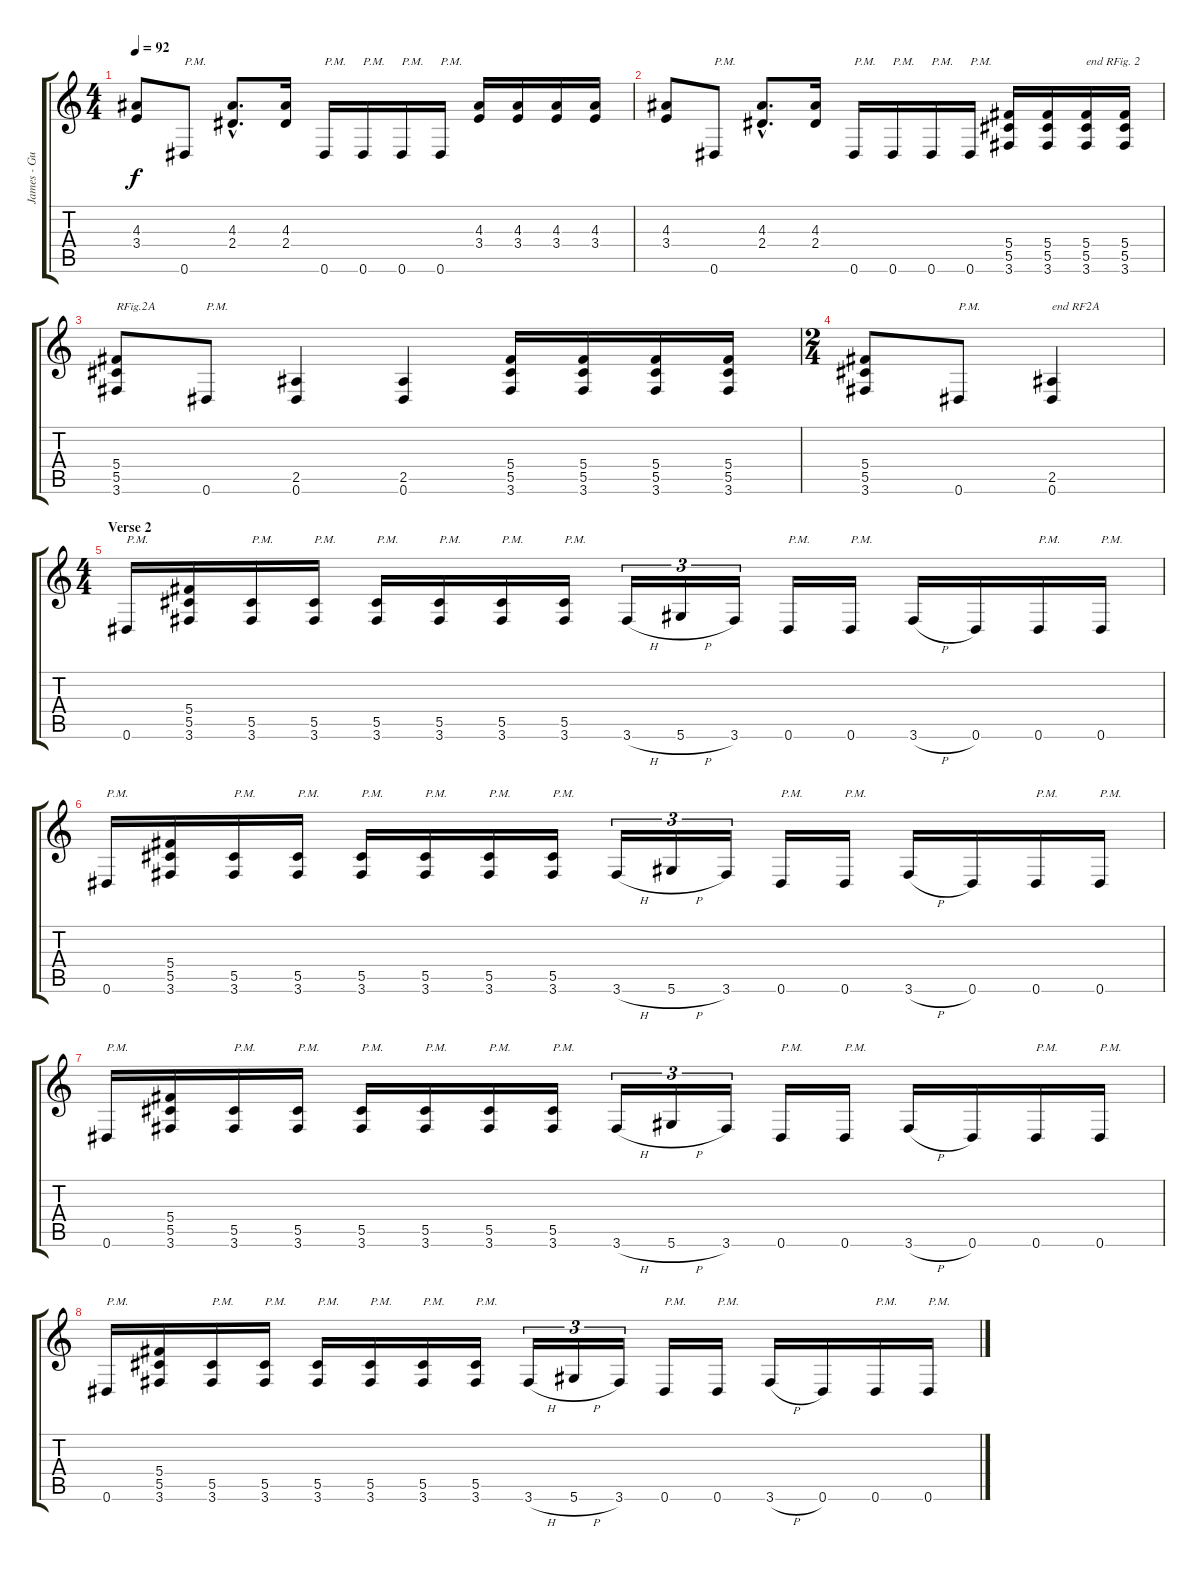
\track ("James - Guitar" "James - Gu") {instrument distortionguitar}
\staff {score tabs}
\tuning (Eb4 Bb3 Gb3 Db3 Ab2 Eb2) {hide}
\ts (4 4)
\tempo 92
\clef g2
\ks c
(4.3 3.4).8{dy f} 0.6.8{txt "P.M."} (4.3{hac} 2.4{hac}).8{d} (4.3 2.4).16 0.6.16{txt "P.M."} 0.6.16{txt "P.M."} 0.6.16{txt "P.M."} 0.6.16{txt "P.M."} (4.3 3.4).16 (4.3 3.4).16 (4.3 3.4).16 (4.3 3.4).16 |
(4.3 3.4).8 0.6.8{txt "P.M."} (4.3{hac} 2.4{hac}).8{d} (4.3 2.4).16 0.6.16{txt "P.M."} 0.6.16{txt "P.M."} 0.6.16{txt "P.M."} 0.6.16{txt "P.M."} (5.4 5.5 3.6).16 (5.4 5.5 3.6).16 (5.4 5.5 3.6).16{txt "end RFig. 2"} (5.4 5.5 3.6).16 |
(5.4 5.5 3.6).8{txt "RFig.2A"} 0.6.8{txt "P.M."} (2.5 0.6).4 (2.5 0.6).4 (5.4 5.5 3.6).16 (5.4 5.5 3.6).16 (5.4 5.5 3.6).16 (5.4 5.5 3.6).16 |
\ts (2 4)
(5.4 5.5 3.6).8 0.6.8{txt "P.M."} (2.5 0.6).4{txt "end RF2A"} |
\ts (4 4)
\section ("" "Verse 2")
0.6.16{txt "P.M."} (5.4 5.5 3.6).16 (5.5 3.6).16{txt "P.M."} (5.5 3.6).16{txt "P.M."} (5.5 3.6).16{txt "P.M."} (5.5 3.6).16{txt "P.M."} (5.5 3.6).16{txt "P.M."} (5.5 3.6).16{txt "P.M."} 3.6{h}.16{tu (3 2)} 5.6{h}.16{tu (3 2)} 3.6.16{tu (3 2)} 0.6.16{txt "P.M."} 0.6.16{txt "P.M."} 3.6{h}.16 0.6.16 0.6.16{txt "P.M."} 0.6.16{txt "P.M."} |
0.6.16{txt "P.M."} (5.4 5.5 3.6).16 (5.5 3.6).16{txt "P.M."} (5.5 3.6).16{txt "P.M."} (5.5 3.6).16{txt "P.M."} (5.5 3.6).16{txt "P.M."} (5.5 3.6).16{txt "P.M."} (5.5 3.6).16{txt "P.M."} 3.6{h}.16{tu (3 2)} 5.6{h}.16{tu (3 2)} 3.6.16{tu (3 2)} 0.6.16{txt "P.M."} 0.6.16{txt "P.M."} 3.6{h}.16 0.6.16 0.6.16{txt "P.M."} 0.6.16{txt "P.M."} |
0.6.16{txt "P.M."} (5.4 5.5 3.6).16 (5.5 3.6).16{txt "P.M."} (5.5 3.6).16{txt "P.M."} (5.5 3.6).16{txt "P.M."} (5.5 3.6).16{txt "P.M."} (5.5 3.6).16{txt "P.M."} (5.5 3.6).16{txt "P.M."} 3.6{h}.16{tu (3 2)} 5.6{h}.16{tu (3 2)} 3.6.16{tu (3 2)} 0.6.16{txt "P.M."} 0.6.16{txt "P.M."} 3.6{h}.16 0.6.16 0.6.16{txt "P.M."} 0.6.16{txt "P.M."} |
0.6.16{txt "P.M."} (5.4 5.5 3.6).16 (5.5 3.6).16{txt "P.M."} (5.5 3.6).16{txt "P.M."} (5.5 3.6).16{txt "P.M."} (5.5 3.6).16{txt "P.M."} (5.5 3.6).16{txt "P.M."} (5.5 3.6).16{txt "P.M."} 3.6{h}.16{tu (3 2)} 5.6{h}.16{tu (3 2)} 3.6.16{tu (3 2)} 0.6.16{txt "P.M."} 0.6.16{txt "P.M."} 3.6{h}.16 0.6.16 0.6.16{txt "P.M."} 0.6.16{txt "P.M."}
